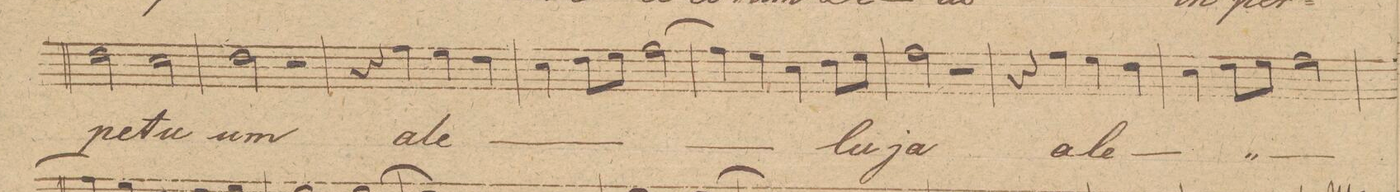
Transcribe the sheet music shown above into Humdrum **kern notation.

**kern	**text
*I"Tenore 2do	*
*clefC4	*
*k[]	*
*met(c|)	*
*M2/2	*
2c\	-pe-
2B\	-tu-
=75	=75
2c\	-um
2r	.
=76	=76
4r	.
4e\	a-
4d\	-le-
4c\	.
=77	=77
4B\	.
8c\L	.
8d\J	.
[2e\	.
=78	=78
4e\]	.
4d\	.
4B\	.
8c\L	.
8d\J	-lu-
=79	=79
2e\	-ja
2r	.
=80	=80
4r	.
4e\	a-
4d\	-le-
4c\	.
=81	=81
4B\	.
8c\L	.
8d\J	.
[2e\	.
=82	=82
*-	*-
